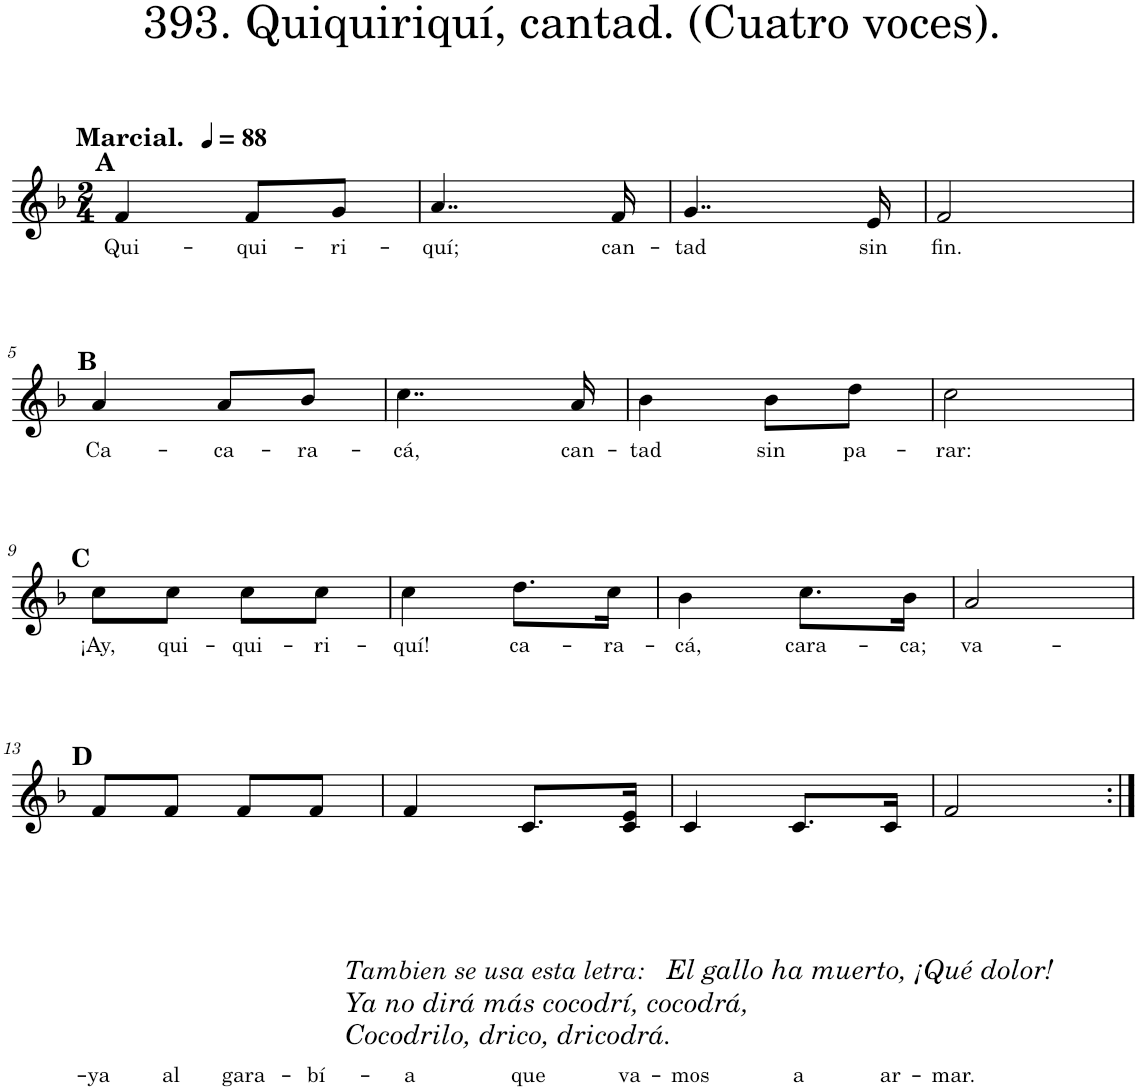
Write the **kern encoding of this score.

**kern	**text
*part1	*part1
*staff1	*staff1
*I"Piano	*
*I'Pno.	*
*clefG2	*
*k[b-]	*
*M2/4	*
*MM88	*
=1	=1
!LO:TX:a:B:t=Marcial.	!
!LO:TX:a:B:t=A	!
!	!LO:LY:b
4f/	Qui-
!	!LO:LY:b
8f/L	-qui-
!	!LO:LY:b
8g/J	-ri-
=2	=2
!	!LO:LY:b
4..a/	-quí;
!	!LO:LY:b
16f/	can-
=3	=3
!	!LO:LY:b
4..g/	-tad
!	!LO:LY:b
16e/	sin
=4	=4
!	!LO:LY:b
2f/	fin.
!!LO:LB:g=z
=5	=5
!LO:TX:a:B:t=B	!
!	!LO:LY:b
4a/	Ca-
!	!LO:LY:b
8a/L	-ca-
!	!LO:LY:b
8b-/J	-ra-
=6	=6
!	!LO:LY:b
4..cc\	-cá,
!	!LO:LY:b
16a/	can-
=7	=7
!	!LO:LY:b
4b-\	-tad
!	!LO:LY:b
8b-\L	sin
!	!LO:LY:b
8dd\J	pa-
=8	=8
!	!LO:LY:b
2cc\	-rar:
!!LO:LB:g=z
=9	=9
!LO:TX:a:B:t=C	!
!	!LO:LY:b
8cc\L	¡Ay,
!	!LO:LY:b
8cc\J	qui-
!	!LO:LY:b
8cc\L	-qui-
!	!LO:LY:b
8cc\J	-ri-
=10	=10
!	!LO:LY:b
4cc\	-quí!
!	!LO:LY:b
8.dd\L	ca-
!	!LO:LY:b
16cc\Jk	-ra-
=11	=11
!	!LO:LY:b
4b-\	-cá,
!	!LO:LY:b
8.cc\L	cara-
!	!LO:LY:b
16b-\Jk	-ca;
=12	=12
!	!LO:LY:b
2a/	va-
!!LO:LB:g=z
=13	=13
!LO:TX:a:B:t=D	!
!LO:TX:b:i:t=Tambien se usa esta letra&colon;	!
!LO:TX:b:t=El gallo ha muerto, ¡Qué dolor!	!
!LO:TX:b:t=Ya no dirá más cocodrí, cocodrá,	!
!LO:TX:b:t=Cocodrilo, drico, dricodrá.	!
!	!LO:LY:b
8f/L	-ya
!	!LO:LY:b
8f/J	al
!	!LO:LY:b
8f/L	gara-
!	!LO:LY:b
8f/J	-bí-
=14	=14
!	!LO:LY:b
4f/	-a
!	!LO:LY:b
8.c/L	que
!	!LO:LY:b
16c/ 16e/Jk	va-
=15	=15
!	!LO:LY:b
4c/	-mos
!	!LO:LY:b
8.c/L	a
!	!LO:LY:b
16c/Jk	ar-
=16	=16
!	!LO:LY:b
2f/	-mar.
=:|!	=:|!
*-	*-
